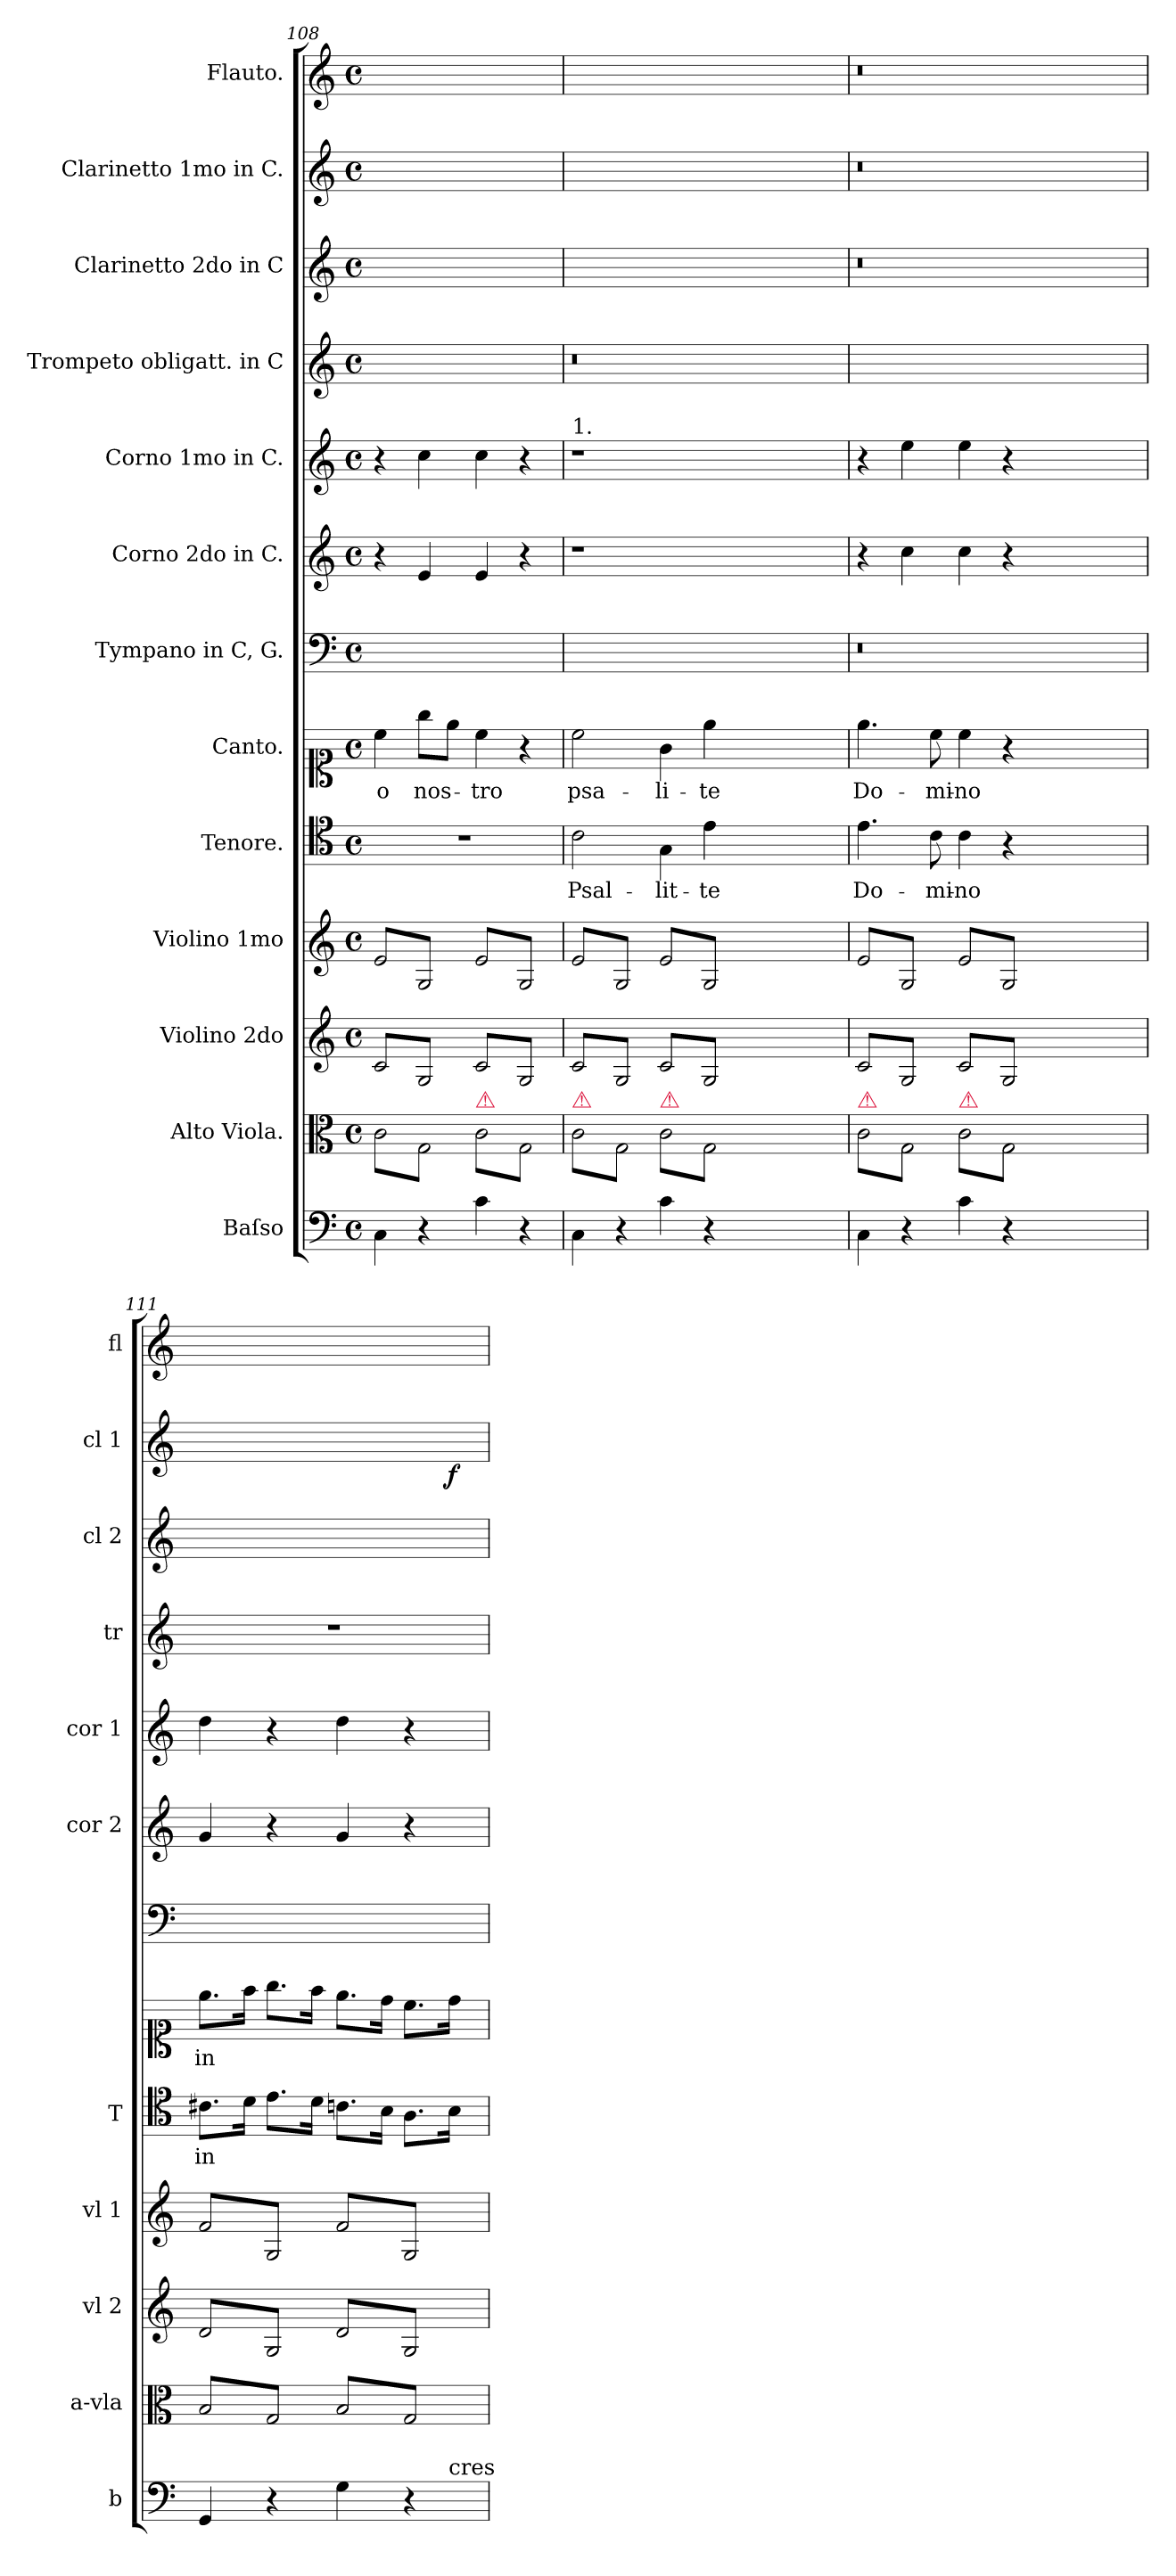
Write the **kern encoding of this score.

**kern	**kern	**kern	**kern	**kern	**text	**kern	**text	**kern	**kern	**kern	**kern	**kern	**kern	**dynam	**kern
*part13	*part12	*part11	*part10	*part9	*part9	*part8	*part8	*part7	*part6	*part5	*part4	*part3	*part2	*part2	*part1
*staff13	*staff12	*staff11	*staff10	*staff9	*staff9	*staff8	*staff8	*staff7	*staff6	*staff5	*staff4	*staff3	*staff2	*staff2	*staff1
*I"Baſso	*I"Alto Viola.	*I"Violino 2do	*I"Violino 1mo	*I"Tenore.	*	*I"Canto.	*	*I"Tympano in C, G.	*I"Corno 2do in C.	*I"Corno 1mo in C.	*I"Trompeto obligatt. in C	*I"Clarinetto 2do in C	*I"Clarinetto 1mo in C.	*	*I"Flauto.
*I'b	*I'a-vla	*I'vl 2	*I'vl 1	*I'T	*	*	*	*	*I'cor 2	*I'cor 1	*I'tr	*I'cl 2	*I'cl 1	*	*I'fl
*clefF4	*clefC3	*clefG2	*clefG2	*clefC4	*	*clefC1	*	*clefF4	*clefG2	*clefG2	*clefG2	*clefG2	*clefG2	*	*clefG2
*k[]	*k[]	*k[]	*k[]	*k[]	*	*k[]	*	*k[]	*k[]	*k[]	*k[]	*k[]	*k[]	*	*k[]
*M4/4	*M4/4	*M4/4	*M4/4	*M4/4	*	*M4/4	*	*M4/4	*M4/4	*M4/4	*M4/4	*M4/4	*M4/4	*	*M4/4
*met(c)	*met(c)	*met(c)	*met(c)	*met(c)	*	*met(c)	*	*met(c)	*met(c)	*met(c)	*met(c)	*met(c)	*met(c)	*	*met(c)
=108	=108	=108	=108	=108	=108	=108	=108	=108	=108	=108	=108	=108	=108	=108	=108
!	!LO:TX:a:color=crimson:t=⚠	!	!	!	!	!	!	!	!	!	!	!	!	!	!
*	*tremolo	*	*	*	*	*	*	*	*	*	*	*	*	*	*
*	*	*tremolo	*	*	*	*	*	*	*	*	*	*	*	*	*
*	*	*	*tremolo	*	*	*	*	*	*	*	*	*	*	*	*
4C\	8c\L	8c/L	8e/L	1r	.	4cc\	-o	1ryy	4r	4r	1ryy	1ryy	1ryy	.	1ryy
.	8G\	8G/	8G/	.	.	.	.	.	.	.	.	.	.	.	.
4r	8c\	8c/	8e/	.	.	8gg\L	nos-	.	4e/	4cc\	.	.	.	.	.
.	8G\J	8G/J	8G/J	.	.	8ee\J	.	.	.	.	.	.	.	.	.
!	!LO:TX:a:color=crimson:t=⚠	!	!	!	!	!	!	!	!	!	!	!	!	!	!
4c\	8c\L	8c/L	8e/L	.	.	4cc\	-tro	.	4e/	4cc\	.	.	.	.	.
.	8G\	8G/	8G/	.	.	.	.	.	.	.	.	.	.	.	.
4r	8c\	8c/	8e/	.	.	4r	.	.	4r	4r	.	.	.	.	.
.	8G\J	8G/J	8G/J	.	.	.	.	.	.	.	.	.	.	.	.
=109	=109	=109	=109	=109	=109	=109	=109	=109	=109	=109	=109	=109	=109	=109	=109
!	!	!	!	!	!	!	!	!	!	!LO:TX:a:t=1.	!	!	!	!	!
!	!LO:TX:a:color=crimson:t=⚠	!	!	!	!	!	!	!	!	!	!	!	!	!	!
4C\	8c\L	8c/L	8e/L	2c\	Psal-	2cc\	psa-	0ryy	1r	1r	0r	0ryy	0ryy	.	0ryy
.	8G\	8G/	8G/	.	.	.	.	.	.	.	.	.	.	.	.
4r	8c\	8c/	8e/	.	.	.	.	.	.	.	.	.	.	.	.
.	8G\J	8G/J	8G/J	.	.	.	.	.	.	.	.	.	.	.	.
!	!LO:TX:a:color=crimson:t=⚠	!	!	!	!	!	!	!	!	!	!	!	!	!	!
4c\	8c\L	8c/L	8e/L	4G\	-lit-	4g\	-li-	.	.	.	.	.	.	.	.
.	8G\	8G/	8G/	.	.	.	.	.	.	.	.	.	.	.	.
4r	8c\	8c/	8e/	4e\	-te	4ee\	-te	.	.	.	.	.	.	.	.
.	8G\J	8G/J	8G/J	.	.	.	.	.	.	.	.	.	.	.	.
1ryy	1ryy	1ryy	1ryy	1ryy	.	1ryy	.	.	1ryy	1ryy	.	.	.	.	.
.	.	.	.	.	.	.	.	.	.	.	.	.	.	.	.
=110	=110	=110	=110	=110	=110	=110	=110	=110	=110	=110	=110	=110	=110	=110	=110
!	!LO:TX:a:color=crimson:t=⚠	!	!	!	!	!	!	!	!	!	!	!	!	!	!
4C\	8c\L	8c/L	8e/L	4.e\	Do-	4.ee\	Do-	0r	4r	4r	0ryy	0r	0r	.	0r
.	8G\	8G/	8G/	.	.	.	.	.	.	.	.	.	.	.	.
4r	8c\	8c/	8e/	.	.	.	.	.	4cc\	4ee\	.	.	.	.	.
.	8G\J	8G/J	8G/J	8c\	-mi-	8cc\	-mi-	.	.	.	.	.	.	.	.
!	!LO:TX:a:color=crimson:t=⚠	!	!	!	!	!	!	!	!	!	!	!	!	!	!
4c\	8c\L	8c/L	8e/L	4c\	-no	4cc\	-no	.	4cc\	4ee\	.	.	.	.	.
.	8G\	8G/	8G/	.	.	.	.	.	.	.	.	.	.	.	.
4r	8c\	8c/	8e/	4r	.	4r	.	.	4r	4r	.	.	.	.	.
.	8G\J	8G/J	8G/J	.	.	.	.	.	.	.	.	.	.	.	.
1ryy	1ryy	1ryy	1ryy	1ryy	.	1ryy	.	.	1ryy	1ryy	.	.	.	.	.
.	.	.	.	.	.	.	.	.	.	.	.	.	.	.	.
=111	=111	=111	=111	=111	=111	=111	=111	=111	=111	=111	=111	=111	=111	=111	=111
*^	*	*	*	*	*	*	*	*	*	*	*	*	*	*	*
4GG/	2...ryy	8B/L	8d/L	8f/L	8.c#X\L	in	8.ee\L	in	1ryy	4g/	4dd\	1r	1ryy	2...ryy	.	1ryy
.	.	8G/	8G/	8G/	.	.	.	.	.	.	.	.	.	.	.	.
.	.	.	.	.	16d\Jk	.	16ff\Jk	.	.	.	.	.	.	.	.	.
4r	.	8B/	8d/	8f/	8.e\L	.	8.gg\L	.	.	4r	4r	.	.	.	.	.
.	.	8G/J	8G/J	8G/J	.	.	.	.	.	.	.	.	.	.	.	.
.	.	.	.	.	16d\Jk	.	16ff\Jk	.	.	.	.	.	.	.	.	.
4G\	.	8B/L	8d/L	8f/L	8.cn\L	.	8.ee\L	.	.	4g/	4dd\	.	.	.	.	.
.	.	8G/	8G/	8G/	.	.	.	.	.	.	.	.	.	.	.	.
.	.	.	.	.	16B\Jk	.	16dd\Jk	.	.	.	.	.	.	.	.	.
4r	.	8B/	8d/	8f/	8.A\L	.	8.cc\L	.	.	4r	4r	.	.	.	.	.
.	.	8G/J	8G/J	8G/J	.	.	.	.	.	.	.	.	.	.	.	.
*	*	*	*	*Xtremolo	*	*	*	*	*	*	*	*	*	*	*	*
*	*	*	*Xtremolo	*	*	*	*	*	*	*	*	*	*	*	*	*
*	*	*Xtremolo	*	*	*	*	*	*	*	*	*	*	*	*	*	*
!	!LO:TX:t=cres	!	!	!	!	!	!	!	!	!	!	!	!	!	!	!
.	16ryy	.	.	.	16B\Jk	.	16dd\Jk	.	.	.	.	.	.	16ryy	f	.
.	.	.	.	.	.	.	.	.	.	.	.	.	.	.	.	.
.	.	.	.	.	.	.	.	.	.	.	.	.	.	.	.	.
*v	*v	*	*	*	*	*	*	*	*	*	*	*	*	*	*	*
=	=	=	=	=	=	=	=	=	=	=	=	=	=	=	=
*-	*-	*-	*-	*-	*-	*-	*-	*-	*-	*-	*-	*-	*-	*-	*-
